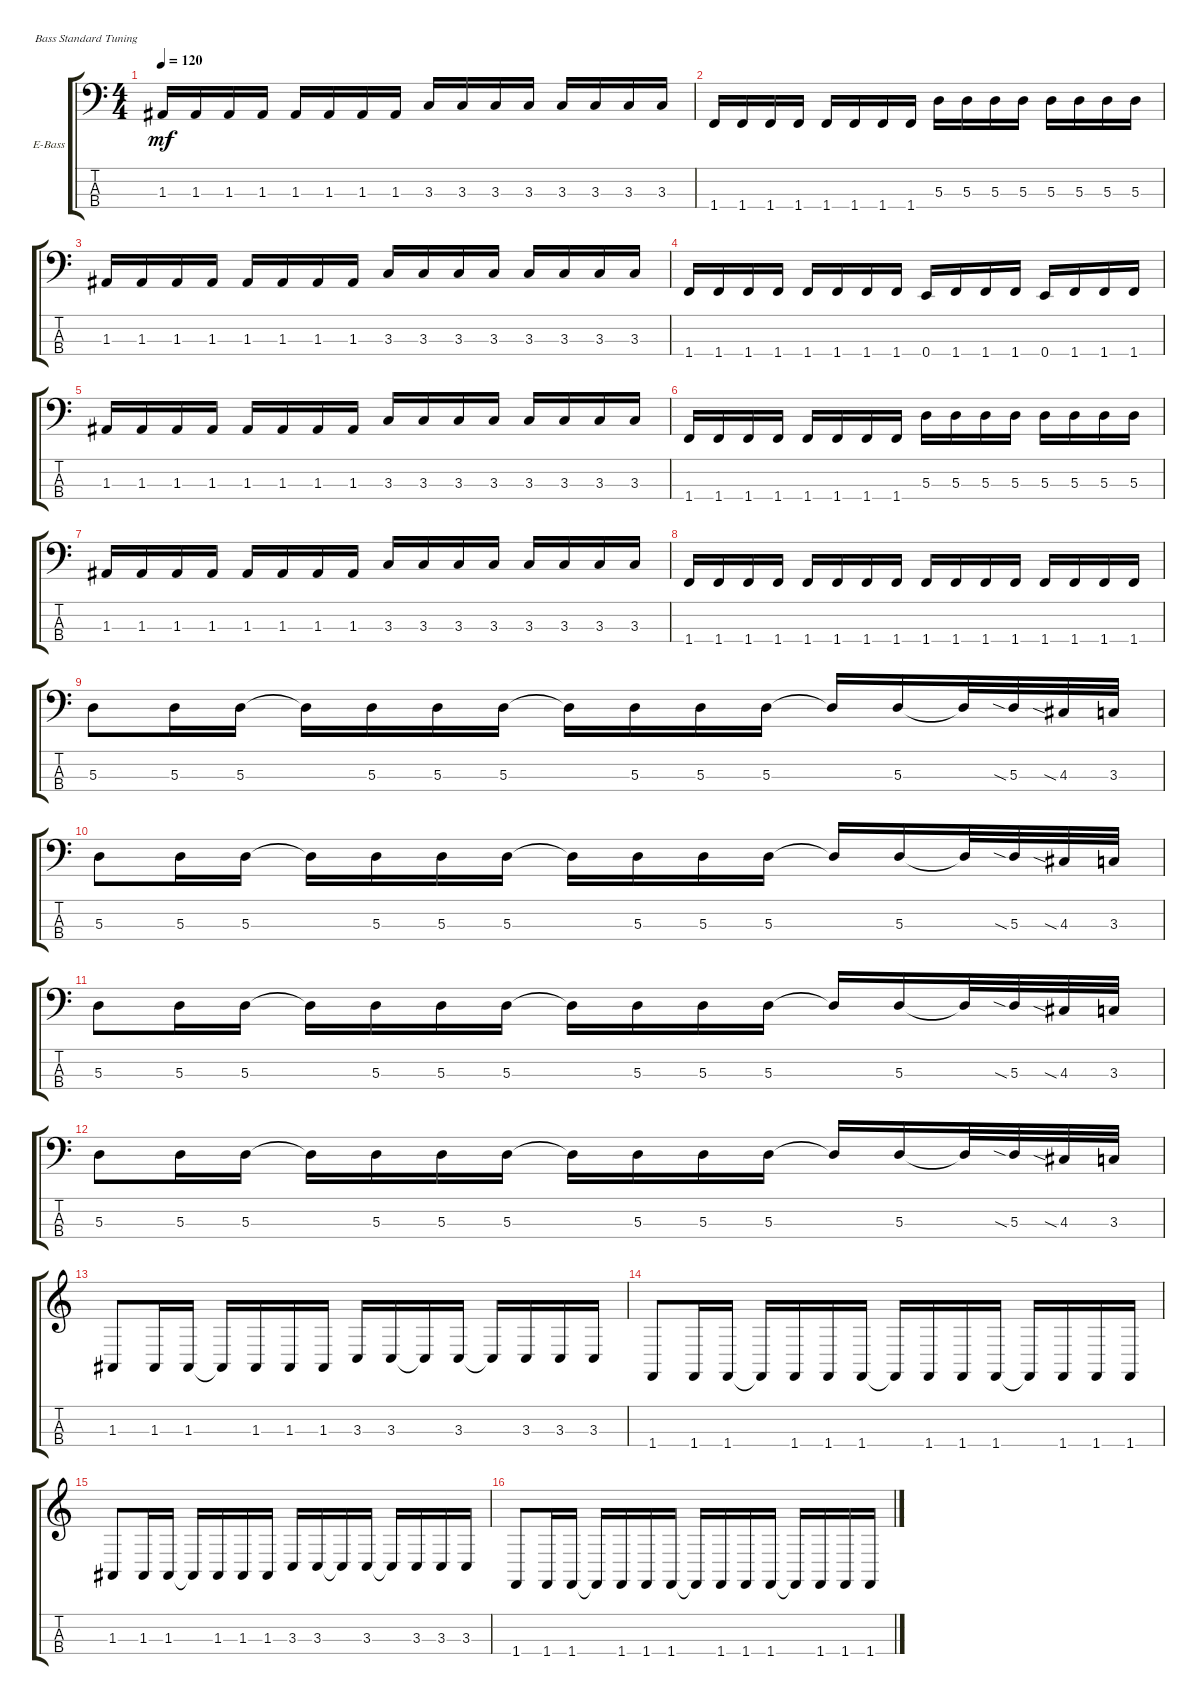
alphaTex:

\bracketExtendMode groupsimilarinstruments
\firstSystemTrackNameOrientation horizontal
\otherSystemsTrackNameOrientation horizontal
\track ("Electric Bass" "E-Bass") {solo instrument electricbassfinger}
\staff {score tabs}
\tuning (G2 D2 A1 E1)
\ts (4 4)
\tempo 120
\clef f4
\ks c
1.3.16{dy mf} 1.3.16 1.3.16 1.3.16 1.3.16 1.3.16 1.3.16 1.3.16 3.3.16 3.3.16 3.3.16 3.3.16 3.3.16 3.3.16 3.3.16 3.3.16 |
1.4.16 1.4.16 1.4.16 1.4.16 1.4.16 1.4.16 1.4.16 1.4.16 5.3.16 5.3.16 5.3.16 5.3.16 5.3.16 5.3.16 5.3.16 5.3.16 |
1.3.16 1.3.16 1.3.16 1.3.16 1.3.16 1.3.16 1.3.16 1.3.16 3.3.16 3.3.16 3.3.16 3.3.16 3.3.16 3.3.16 3.3.16 3.3.16 |
1.4.16 1.4.16 1.4.16 1.4.16 1.4.16 1.4.16 1.4.16 1.4.16 0.4.16 1.4.16 1.4.16 1.4.16 0.4.16 1.4.16 1.4.16 1.4.16 |
1.3.16 1.3.16 1.3.16 1.3.16 1.3.16 1.3.16 1.3.16 1.3.16 3.3.16 3.3.16 3.3.16 3.3.16 3.3.16 3.3.16 3.3.16 3.3.16 |
1.4.16 1.4.16 1.4.16 1.4.16 1.4.16 1.4.16 1.4.16 1.4.16 5.3.16 5.3.16 5.3.16 5.3.16 5.3.16 5.3.16 5.3.16 5.3.16 |
1.3.16 1.3.16 1.3.16 1.3.16 1.3.16 1.3.16 1.3.16 1.3.16 3.3.16 3.3.16 3.3.16 3.3.16 3.3.16 3.3.16 3.3.16 3.3.16 |
1.4.16 1.4.16 1.4.16 1.4.16 1.4.16 1.4.16 1.4.16 1.4.16 1.4.16 1.4.16 1.4.16 1.4.16 1.4.16 1.4.16 1.4.16 1.4.16 |
5.3.8 5.3.16 5.3.16 5.3{t}.16 5.3.16 5.3.16 5.3.16 5.3{t}.16 5.3.16 5.3.16 5.3.16 5.3{t}.16 5.3.16 5.3{t}.32 5.3{sia}.32 4.3{sia}.32 3.3.32 |
5.3.8 5.3.16 5.3.16 5.3{t}.16 5.3.16 5.3.16 5.3.16 5.3{t}.16 5.3.16 5.3.16 5.3.16 5.3{t}.16 5.3.16 5.3{t}.32 5.3{sia}.32 4.3{sia}.32 3.3.32 |
5.3.8 5.3.16 5.3.16 5.3{t}.16 5.3.16 5.3.16 5.3.16 5.3{t}.16 5.3.16 5.3.16 5.3.16 5.3{t}.16 5.3.16 5.3{t}.32 5.3{sia}.32 4.3{sia}.32 3.3.32 |
5.3.8 5.3.16 5.3.16 5.3{t}.16 5.3.16 5.3.16 5.3.16 5.3{t}.16 5.3.16 5.3.16 5.3.16 5.3{t}.16 5.3.16 5.3{t}.32 5.3{sia}.32 4.3{sia}.32 3.3.32 |
\clef g2
1.3.8 1.3.16 1.3.16 1.3{t}.16 1.3.16 1.3.16 1.3.16 3.3.16 3.3.16 3.3{t}.16 3.3.16 3.3{t}.16 3.3.16 3.3.16 3.3.16 |
1.4.8 1.4.16 1.4.16 1.4{t}.16 1.4.16 1.4.16 1.4.16 1.4{t}.16 1.4.16 1.4.16 1.4.16 1.4{t}.16 1.4.16 1.4.16 1.4.16 |
1.3.8 1.3.16 1.3.16 1.3{t}.16 1.3.16 1.3.16 1.3.16 3.3.16 3.3.16 3.3{t}.16 3.3.16 3.3{t}.16 3.3.16 3.3.16 3.3.16 |
1.4.8 1.4.16 1.4.16 1.4{t}.16 1.4.16 1.4.16 1.4.16 1.4{t}.16 1.4.16 1.4.16 1.4.16 1.4{t}.16 1.4.16 1.4.16 1.4.16
